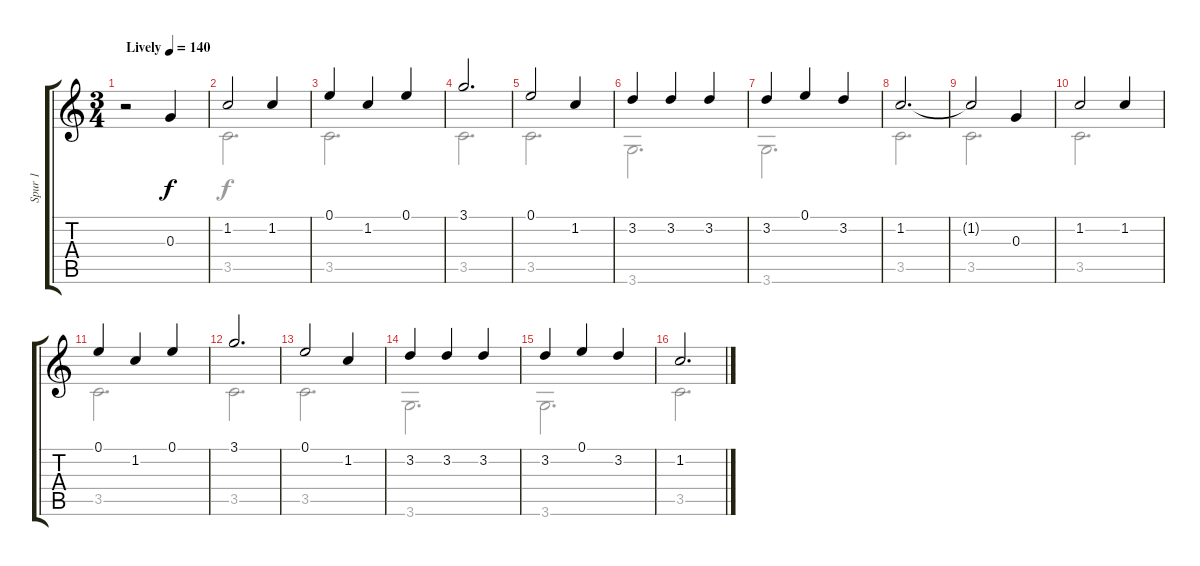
\track ("Spur 1" "Spur 1") {instrument acousticguitarsteel}
\staff {score tabs}
\tuning (E4 B3 G3 D3 A2 E2) {hide}
\voice
\ts (3 4)
\tempo (140 "Lively")
\clef g2
\ks c
r.2{dy f instrument acousticguitarsteel} 0.3.4 |
1.2.2 1.2.4 |
0.1.4 1.2.4 0.1.4 |
3.1.2{d} |
0.1.2 1.2.4 |
3.2.4 3.2.4 3.2.4 |
3.2.4 0.1.4 3.2.4 |
1.2.2{d} |
1.2{t}.2 0.3.4 |
1.2.2 1.2.4 |
0.1.4 1.2.4 0.1.4 |
3.1.2{d} |
0.1.2 1.2.4 |
3.2.4 3.2.4 3.2.4 |
3.2.4 0.1.4 3.2.4 |
1.2.2{d}
\voice
\clef g2
\ottava regular
\simile none
\ks c
|
3.5.2{d} |
3.5.2{d} |
3.5.2{d} |
3.5.2{d} |
3.6.2{d} |
3.6.2{d} |
3.5.2{d} |
3.5.2{d} |
3.5.2{d} |
3.5.2{d} |
3.5.2{d} |
3.5.2{d} |
3.6.2{d} |
3.6.2{d} |
3.5.2{d}
